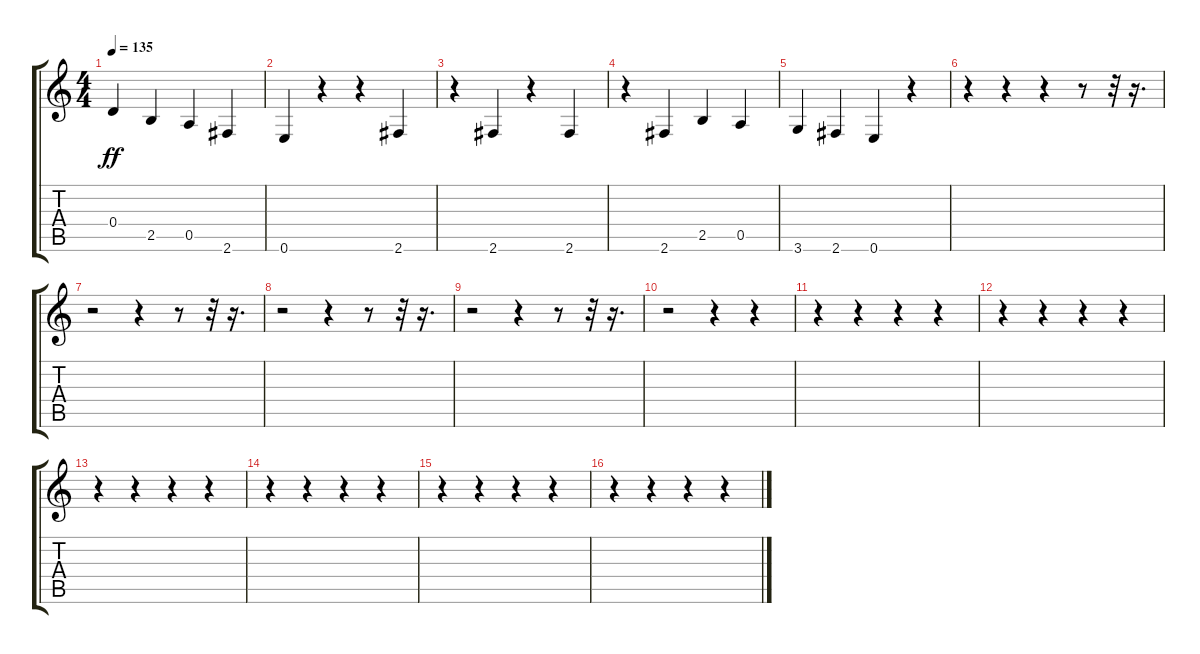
\track "" {instrument electricbasspick}
\staff {score tabs}
\tuning (E4 B3 G3 D3 A2 E2) {hide}
\ts (4 4)
\tempo 135
\clef g2
\ks c
0.4.4{dy ff} 2.5.4 0.5.4 2.6.4 |
0.6.4 r.4 r.4 2.6.4 |
r.4 2.6.4 r.4 2.6.4 |
r.4 2.6.4 2.5.4 0.5.4 |
3.6.4 2.6.4 0.6.4 r.4 |
r.4 r.4 r.4 r.8 r.32 r.16{d} |
r.2 r.4 r.8 r.32 r.16{d} |
r.2 r.4 r.8 r.32 r.16{d} |
r.2 r.4 r.8 r.32 r.16{d} |
r.2 r.4 r.4 |
r.4 r.4 r.4 r.4 |
r.4 r.4 r.4 r.4 |
r.4 r.4 r.4 r.4 |
r.4 r.4 r.4 r.4 |
r.4 r.4 r.4 r.4 |
r.4 r.4 r.4 r.4
